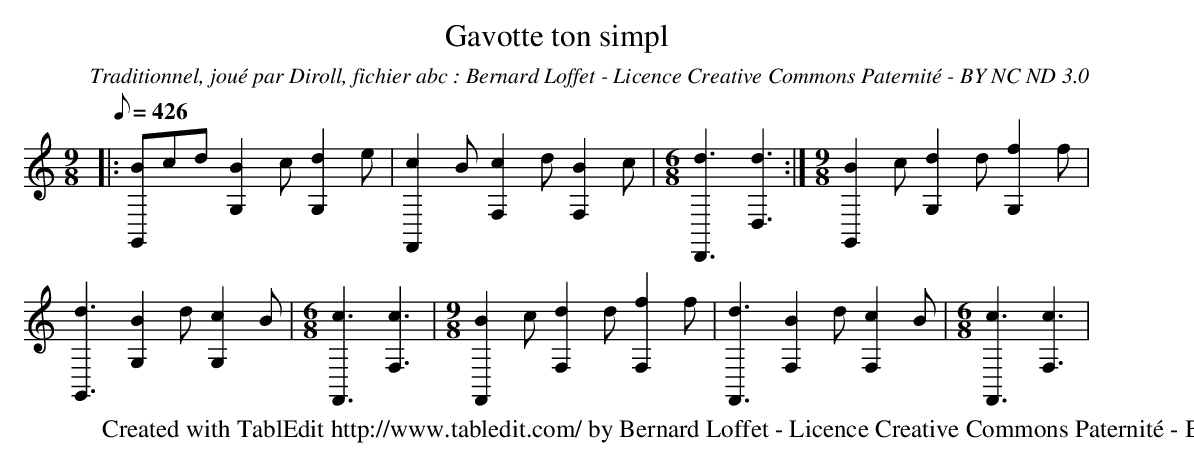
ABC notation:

X:1
T:Gavotte ton simpl
C:Traditionnel, joué par Diroll, fichier abc : Bernard Loffet - Licence Creative Commons Paternité - BY NC ND 3.0
L:1/8
Q:426
M:9/8
K:C
|: [BG,,]cd [B2G,2]c [d2G,2]e | [c2F,,2]B [c2F,2]d [B2F,2]c | \
M:6/8
 [d3D,,3] [d3D,3] :| \
M:9/8
 [B2G,,2]c [d2G,2]d [f2G,2]f | [d3G,,3] [B2G,2]d [c2G,2]B | \
M:6/8
 [c3F,,3] [c3F,3] | \
M:9/8
 [B2F,,2]c [d2F,2]d [f2F,2]f | [d3F,,3] [B2F,2]d [c2F,2]B | \
M:6/8
 [c3F,,3] [c3F,3] | \
W:Created with TablEdit http://www.tabledit.com/ by Bernard Loffet - Licence Creative Commons Paternité - BY NC ND 3.0
